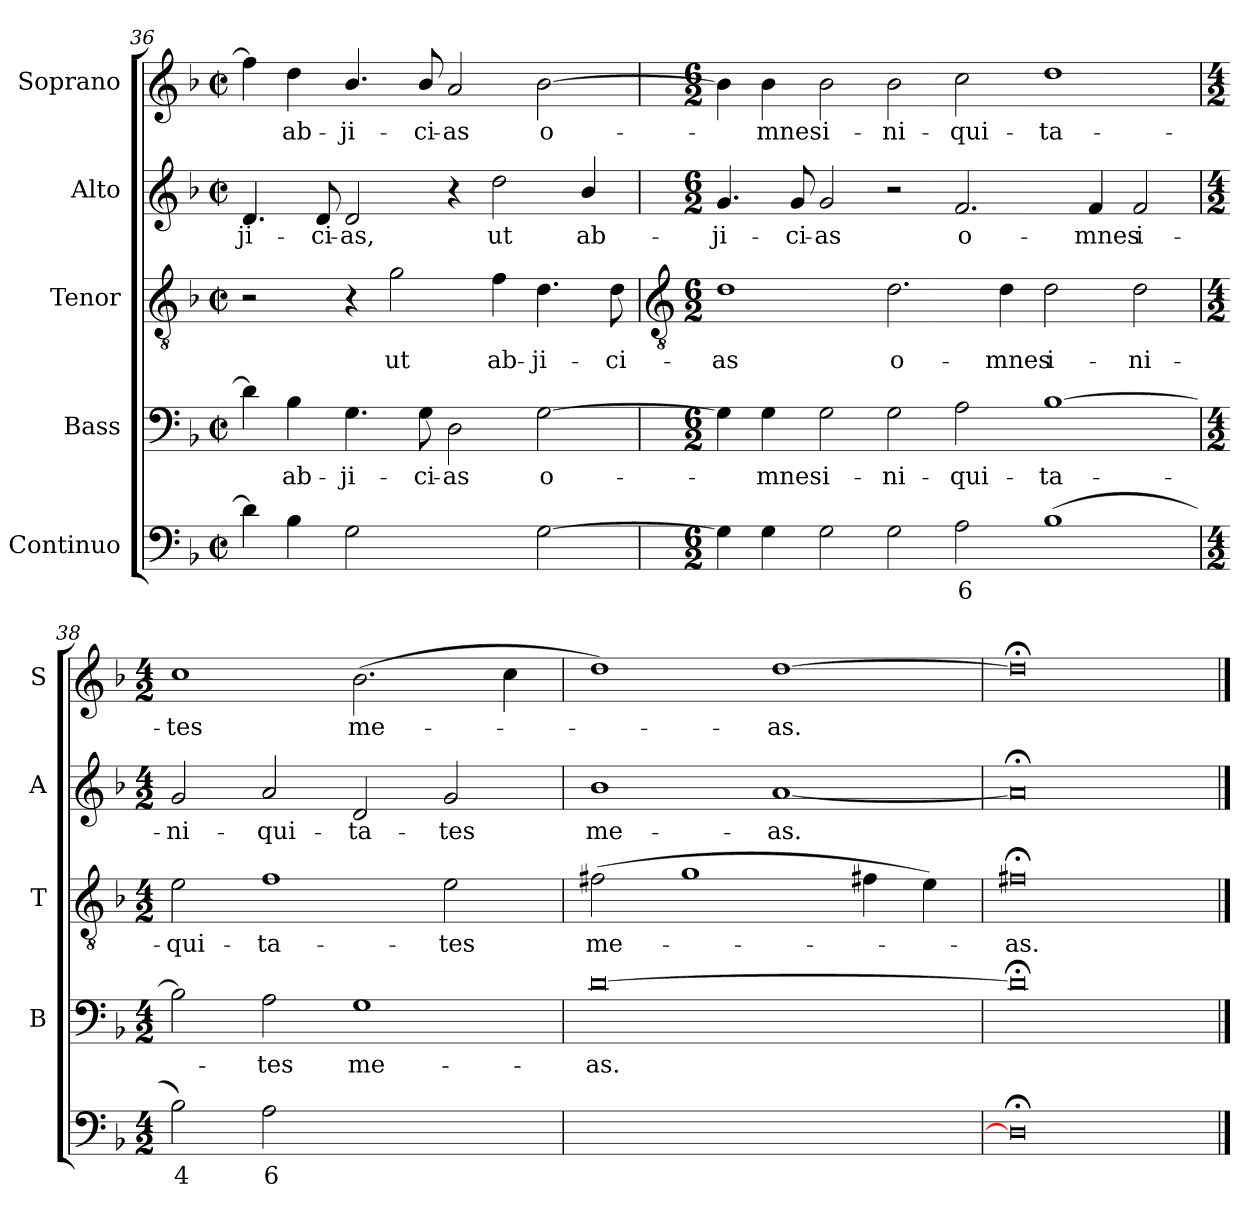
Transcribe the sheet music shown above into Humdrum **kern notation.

**kern	**text	**kern	**text	**kern	**text	**kern	**text	**kern	**text
*part5	*part5	*part4	*part4	*part3	*part3	*part2	*part2	*part1	*part1
*staff5	*staff5	*staff4	*staff4	*staff3	*staff3	*staff2	*staff2	*staff1	*staff1
*I"Continuo	*	*I"Bass	*	*I"Tenor	*	*I"Alto	*	*I"Soprano	*
*	*	*I'B	*	*I'T	*	*I'A	*	*I'S	*
*clefF4	*	*clefF4	*	*clefGv2	*	*clefG2	*	*clefG2	*
*k[b-]	*	*k[b-]	*	*k[b-]	*	*k[b-]	*	*k[b-]	*
*F:	*	*F:	*	*F:	*	*F:	*	*F:	*
*M4/2	*	*M4/2	*	*M4/2	*	*M4/2	*	*M4/2	*
*met(c|)	*	*met(c|)	*	*met(c|)	*	*met(c|)	*	*met(c|)	*
=36	=36	=36	=36	=36	=36	=36	=36	=36	=36
!	!	!	!	!	!	!	!LO:LY:b	!	!
4d]	.	4d]	.	2r	.	4.d	-ji-	4ff]	.
!	!	!	!LO:LY:b	!	!	!	!	!	!LO:LY:b
4B-	.	4B-	ab-	.	.	.	.	4dd	ab-
!	!	!	!	!	!	!	!LO:LY:b	!	!
.	.	.	.	.	.	8d	-ci-	.	.
!	!	!	!LO:LY:b	!	!	!	!LO:LY:b	!	!LO:LY:b
2G	.	4.G	-ji-	4r	.	2d	-as,	4.b-/	-ji-
!	!	!	!	!	!LO:LY:b	!	!	!	!
.	.	.	.	2g	ut	.	.	.	.
!	!	!	!LO:LY:b	!	!	!	!	!	!LO:LY:b
.	.	8G	-ci-	.	.	.	.	8b-/	-ci-
!	!LO:LY:b	!	!LO:LY:b	!	!	!	!	!	!LO:LY:b
[4Dyy	4	2D	-as	.	.	4r	.	2a	-as
!	!LO:LY:b	!	!	!	!LO:LY:b	!	!LO:LY:b	!	!
4Dyy]	3	.	.	4f	ab-	2dd	ut	.	.
!	!	!	!LO:LY:b	!	!LO:LY:b	!	!	!	!LO:LY:b
[2G	.	[2G	o-	4.d	-ji-	.	.	[2b-	o-
!	!	!	!	!	!	!	!LO:LY:b	!	!
.	.	.	.	.	.	4b-/	ab-	.	.
!	!	!	!	!	!LO:LY:b	!	!	!	!
.	.	.	.	8d	-ci-	.	.	.	.
!!LO:LB:g=z
=37	=37	=37	=37	=37	=37	=37	=37	=37	=37
*	*	*	*	*clefGv2	*	*	*	*	*
*M6/2	*	*M6/2	*	*M6/2	*	*M6/2	*	*M6/2	*
!	!	!	!	!	!LO:LY:b	!	!LO:LY:b	!	!
4G]	.	4G]	.	1d	-as	4.g	-ji-	4b-]	.
!	!	!	!LO:LY:b	!	!	!	!	!	!LO:LY:b
4G	.	4G	mnes	.	.	.	.	4b-	mnes
!	!	!	!	!	!	!	!LO:LY:b	!	!
.	.	.	.	.	.	8g	-ci-	.	.
!	!	!	!LO:LY:b	!	!	!	!LO:LY:b	!	!LO:LY:b
2G	.	2G	i-	.	.	2g	-as	2b-	i-
!	!	!	!LO:LY:b	!	!LO:LY:b	!	!	!	!LO:LY:b
2G	.	2G	-ni-	2.d	o-	2r	.	2b-	-ni-
!	!LO:LY:b	!	!LO:LY:b	!	!	!	!LO:LY:b	!	!LO:LY:b
2A	6	2A	-qui-	.	.	2.f	o-	2cc	-qui-
!	!	!	!	!	!LO:LY:b	!	!	!	!
.	.	.	.	4d	-mnes	.	.	.	.
!	!	!	!LO:LY:b	!	!LO:LY:b	!	!	!	!LO:LY:b
(>1B-	.	[1B-	-ta-	2d	i-	.	.	1dd	-ta-
!	!	!	!	!	!	!	!LO:LY:b	!	!
.	.	.	.	.	.	4f	-mnes	.	.
!	!	!	!	!	!LO:LY:b	!	!LO:LY:b	!	!
.	.	.	.	2d	-ni-	2f	i-	.	.
=38	=38	=38	=38	=38	=38	=38	=38	=38	=38
*M4/2	*	*M4/2	*	*M4/2	*	*M4/2	*	*M4/2	*
!	!LO:LY:b	!	!	!	!LO:LY:b	!	!LO:LY:b	!	!LO:LY:b
2B-)	4	2B-]	.	2e	-qui-	2g	-ni-	1cc	-tes
!	!LO:LY:b	!	!LO:LY:b	!	!LO:LY:b	!	!LO:LY:b	!	!
2A	6	2A	tes	1f	-ta-	2a	-qui-	.	.
!	!LO:LY:b	!	!LO:LY:b	!	!	!	!LO:LY:b	!	!LO:LY:b
[2Gyy	7	1G	me-	.	.	2d	-ta-	(>2.b-	me-
!	!LO:LY:b	!	!	!	!LO:LY:b	!	!LO:LY:b	!	!
2Gyy]	6	.	.	2e	-tes	2g	-tes	.	.
.	.	.	.	.	.	.	.	4cc	.
=39	=39	=39	=39	=39	=39	=39	=39	=39	=39
!	!LO:LY:b	!	!LO:LY:b	!	!LO:LY:b	!	!LO:LY:b	!	!
(>[2dyy	3	[0d	-as.	(>2f#X	me-	1b-	me-	1dd)	.
!	!LO:LY:b	!	!	!	!	!	!	!	!
2dyy_	4	.	.	1g	.	.	.	.	.
!	!LO:LY:b	!	!	!	!	!	!LO:LY:b	!	!LO:LY:b
2dyy_)	4	.	.	.	.	[1a	-as.	[1dd	as.
!	!LO:LY:b	!	!	!	!	!	!	!	!
2dyy]	3	.	.	4f#X	.	.	.	.	.
.	.	.	.	4e)	.	.	.	.	.
=40	=40	=40	=40	=40	=40	=40	=40	=40	=40
!	!	!	!	!	!LO:LY:b	!	!	!	!
0D;<]	.	0d;<]	.	0f#X;<	as.	0a;<]	.	0dd;<]	.
==	==	==	==	==	==	==	==	==	==
*-	*-	*-	*-	*-	*-	*-	*-	*-	*-
